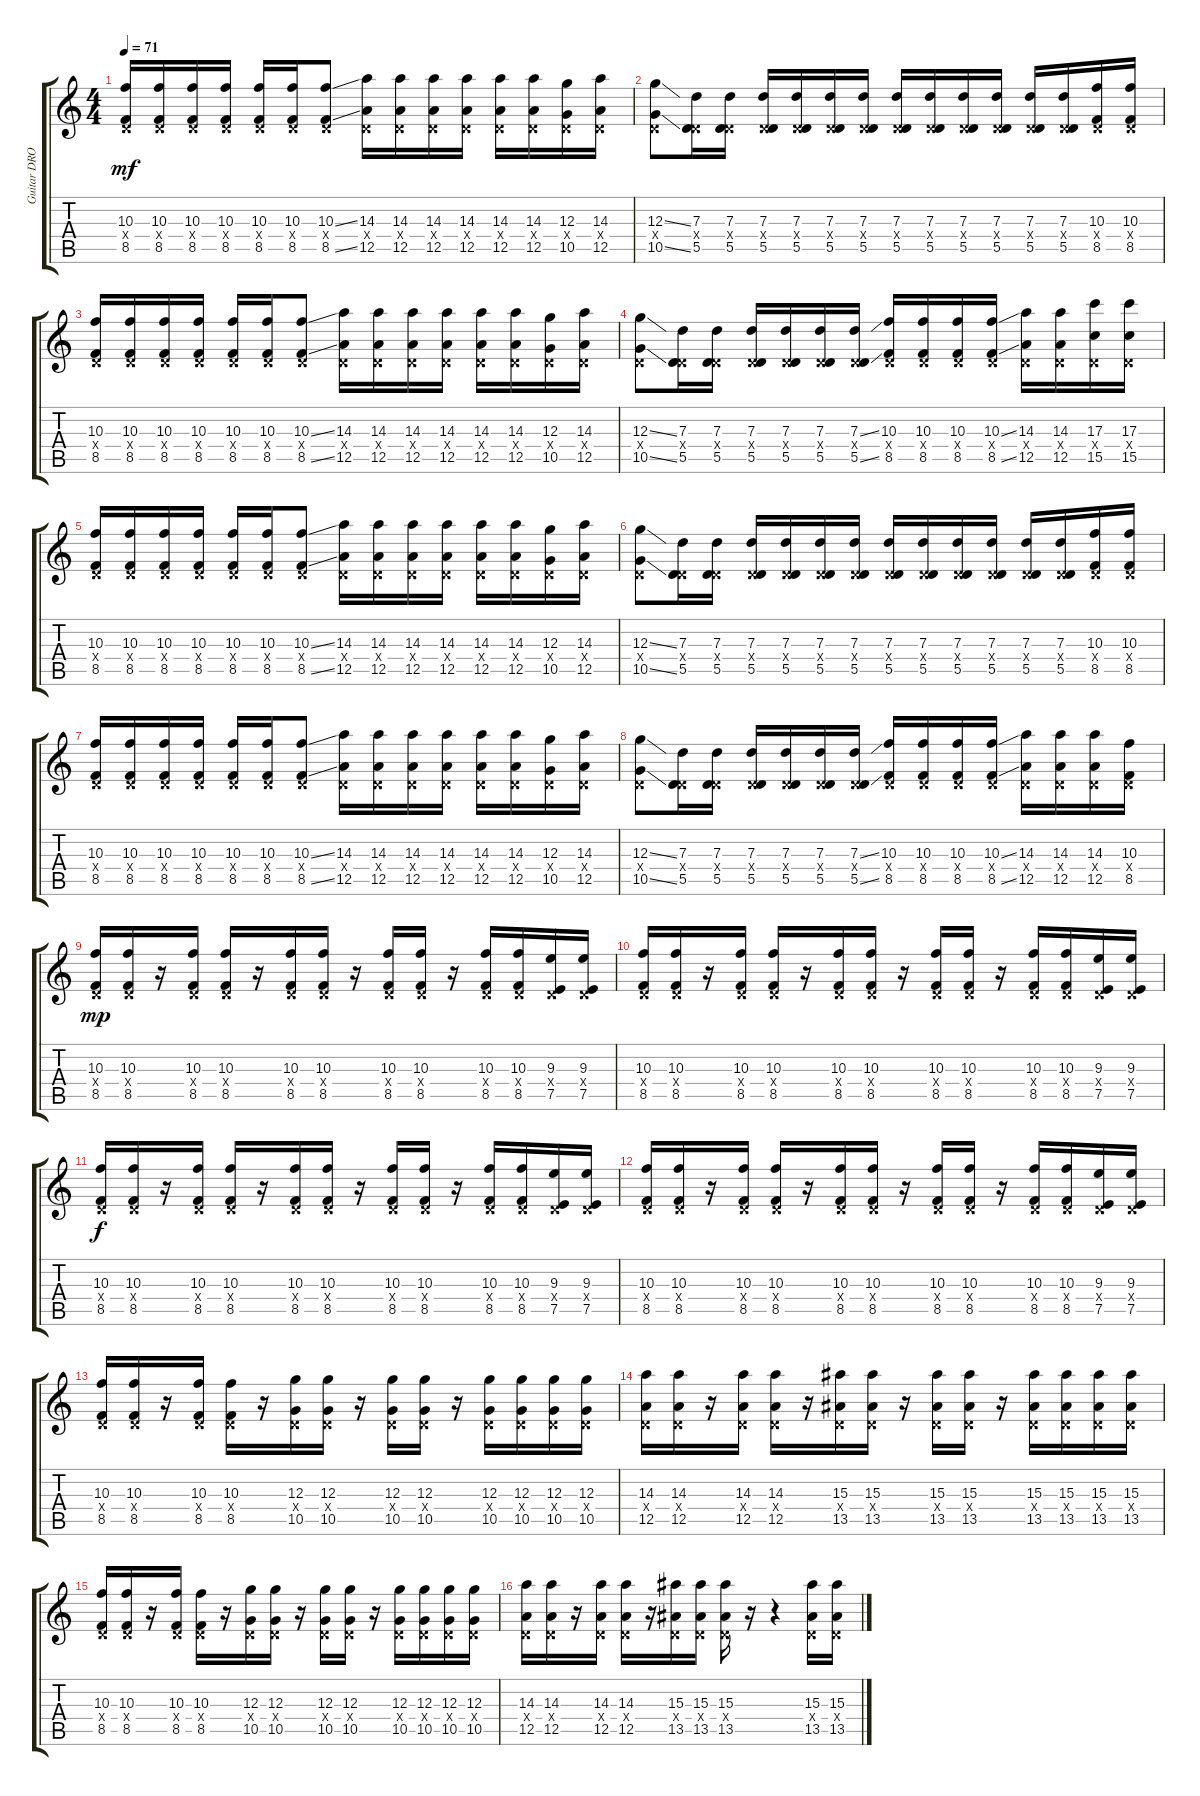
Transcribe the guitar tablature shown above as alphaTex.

\track ("Guitar DROP-D THREE" "Guitar DRO") {instrument distortionguitar}
\staff {score tabs}
\tuning (E4 B3 G3 D3 A2 D2) {hide}
\ts (4 4)
\tempo 71
\clef g2
\ks c
(10.3 0.4{x} 8.5).16{dy mf} (10.3 0.4{x} 8.5).16 (10.3 0.4{x} 8.5).16 (10.3 0.4{x} 8.5).16 (10.3 0.4{x} 8.5).16 (10.3 0.4{x} 8.5).16 (10.3{ss} 0.4{x} 8.5{ss}).8 (14.3 0.4{x} 12.5).16 (14.3 0.4{x} 12.5).16 (14.3 0.4{x} 12.5).16 (14.3 0.4{x} 12.5).16 (14.3 0.4{x} 12.5).16 (14.3 0.4{x} 12.5).16 (12.3 0.4{x} 10.5).16 (14.3 0.4{x} 12.5).16 |
(12.3{ss} 0.4{x} 10.5{ss}).8 (7.3 0.4{x} 5.5).16 (7.3 0.4{x} 5.5).16 (7.3 0.4{x} 5.5).16 (7.3 0.4{x} 5.5).16 (7.3 0.4{x} 5.5).16 (7.3 0.4{x} 5.5).16 (7.3 0.4{x} 5.5).16 (7.3 0.4{x} 5.5).16 (7.3 0.4{x} 5.5).16 (7.3 0.4{x} 5.5).16 (7.3 0.4{x} 5.5).16 (7.3 0.4{x} 5.5).16 (10.3 0.4{x} 8.5).16 (10.3 0.4{x} 8.5).16 |
(10.3 0.4{x} 8.5).16 (10.3 0.4{x} 8.5).16 (10.3 0.4{x} 8.5).16 (10.3 0.4{x} 8.5).16 (10.3 0.4{x} 8.5).16 (10.3 0.4{x} 8.5).16 (10.3{ss} 0.4{x} 8.5{ss}).8 (14.3 0.4{x} 12.5).16 (14.3 0.4{x} 12.5).16 (14.3 0.4{x} 12.5).16 (14.3 0.4{x} 12.5).16 (14.3 0.4{x} 12.5).16 (14.3 0.4{x} 12.5).16 (12.3 0.4{x} 10.5).16 (14.3 0.4{x} 12.5).16 |
(12.3{ss} 0.4{x} 10.5{ss}).8 (7.3 0.4{x} 5.5).16 (7.3 0.4{x} 5.5).16 (7.3 0.4{x} 5.5).16 (7.3 0.4{x} 5.5).16 (7.3 0.4{x} 5.5).16 (7.3{ss} 0.4{x} 5.5{ss}).16 (10.3 0.4{x} 8.5).16 (10.3 0.4{x} 8.5).16 (10.3 0.4{x} 8.5).16 (10.3{ss} 0.4{x} 8.5{ss}).16 (14.3 0.4{x} 12.5).16 (14.3 0.4{x} 12.5).16 (17.3 0.4{x} 15.5).16 (17.3 0.4{x} 15.5).16 |
(10.3 0.4{x} 8.5).16 (10.3 0.4{x} 8.5).16 (10.3 0.4{x} 8.5).16 (10.3 0.4{x} 8.5).16 (10.3 0.4{x} 8.5).16 (10.3 0.4{x} 8.5).16 (10.3{ss} 0.4{x} 8.5{ss}).8 (14.3 0.4{x} 12.5).16 (14.3 0.4{x} 12.5).16 (14.3 0.4{x} 12.5).16 (14.3 0.4{x} 12.5).16 (14.3 0.4{x} 12.5).16 (14.3 0.4{x} 12.5).16 (12.3 0.4{x} 10.5).16 (14.3 0.4{x} 12.5).16 |
(12.3{ss} 0.4{x} 10.5{ss}).8 (7.3 0.4{x} 5.5).16 (7.3 0.4{x} 5.5).16 (7.3 0.4{x} 5.5).16 (7.3 0.4{x} 5.5).16 (7.3 0.4{x} 5.5).16 (7.3 0.4{x} 5.5).16 (7.3 0.4{x} 5.5).16 (7.3 0.4{x} 5.5).16 (7.3 0.4{x} 5.5).16 (7.3 0.4{x} 5.5).16 (7.3 0.4{x} 5.5).16 (7.3 0.4{x} 5.5).16 (10.3 0.4{x} 8.5).16 (10.3 0.4{x} 8.5).16 |
(10.3 0.4{x} 8.5).16 (10.3 0.4{x} 8.5).16 (10.3 0.4{x} 8.5).16 (10.3 0.4{x} 8.5).16 (10.3 0.4{x} 8.5).16 (10.3 0.4{x} 8.5).16 (10.3{ss} 0.4{x} 8.5{ss}).8 (14.3 0.4{x} 12.5).16 (14.3 0.4{x} 12.5).16 (14.3 0.4{x} 12.5).16 (14.3 0.4{x} 12.5).16 (14.3 0.4{x} 12.5).16 (14.3 0.4{x} 12.5).16 (12.3 0.4{x} 10.5).16 (14.3 0.4{x} 12.5).16 |
(12.3{ss} 0.4{x} 10.5{ss}).8 (7.3 0.4{x} 5.5).16 (7.3 0.4{x} 5.5).16 (7.3 0.4{x} 5.5).16 (7.3 0.4{x} 5.5).16 (7.3 0.4{x} 5.5).16 (7.3{ss} 0.4{x} 5.5{ss}).16 (10.3 0.4{x} 8.5).16 (10.3 0.4{x} 8.5).16 (10.3 0.4{x} 8.5).16 (10.3{ss} 0.4{x} 8.5{ss}).16 (14.3 0.4{x} 12.5).16 (14.3 0.4{x} 12.5).16 (14.3 0.4{x} 12.5).16 (10.3 0.4{x} 8.5).16 |
(10.3 0.4{x} 8.5).16{dy mp} (10.3 0.4{x} 8.5).16 r.16 (10.3 0.4{x} 8.5).16 (10.3 0.4{x} 8.5).16 r.16 (10.3 0.4{x} 8.5).16 (10.3 0.4{x} 8.5).16 r.16 (10.3 0.4{x} 8.5).16 (10.3 0.4{x} 8.5).16 r.16 (10.3 0.4{x} 8.5).16 (10.3 0.4{x} 8.5).16 (9.3 0.4{x} 7.5).16 (9.3 0.4{x} 7.5).16 |
(10.3 0.4{x} 8.5).16 (10.3 0.4{x} 8.5).16 r.16 (10.3 0.4{x} 8.5).16 (10.3 0.4{x} 8.5).16 r.16 (10.3 0.4{x} 8.5).16 (10.3 0.4{x} 8.5).16 r.16 (10.3 0.4{x} 8.5).16 (10.3 0.4{x} 8.5).16 r.16 (10.3 0.4{x} 8.5).16 (10.3 0.4{x} 8.5).16 (9.3 0.4{x} 7.5).16 (9.3 0.4{x} 7.5).16 |
(10.3 0.4{x} 8.5).16{dy f} (10.3 0.4{x} 8.5).16 r.16 (10.3 0.4{x} 8.5).16 (10.3 0.4{x} 8.5).16 r.16 (10.3 0.4{x} 8.5).16 (10.3 0.4{x} 8.5).16 r.16 (10.3 0.4{x} 8.5).16 (10.3 0.4{x} 8.5).16 r.16 (10.3 0.4{x} 8.5).16 (10.3 0.4{x} 8.5).16 (9.3 0.4{x} 7.5).16 (9.3 0.4{x} 7.5).16 |
(10.3 0.4{x} 8.5).16 (10.3 0.4{x} 8.5).16 r.16 (10.3 0.4{x} 8.5).16 (10.3 0.4{x} 8.5).16 r.16 (10.3 0.4{x} 8.5).16 (10.3 0.4{x} 8.5).16 r.16 (10.3 0.4{x} 8.5).16 (10.3 0.4{x} 8.5).16 r.16 (10.3 0.4{x} 8.5).16 (10.3 0.4{x} 8.5).16 (9.3 0.4{x} 7.5).16 (9.3 0.4{x} 7.5).16 |
(10.3 0.4{x} 8.5).16 (10.3 0.4{x} 8.5).16 r.16 (10.3 0.4{x} 8.5).16 (10.3 0.4{x} 8.5).16 r.16 (12.3 0.4{x} 10.5).16 (12.3 0.4{x} 10.5).16 r.16 (12.3 0.4{x} 10.5).16 (12.3 0.4{x} 10.5).16 r.16 (12.3 0.4{x} 10.5).16 (12.3 0.4{x} 10.5).16 (12.3 0.4{x} 10.5).16 (12.3 0.4{x} 10.5).16 |
(14.3 0.4{x} 12.5).16 (14.3 0.4{x} 12.5).16 r.16 (14.3 0.4{x} 12.5).16 (14.3 0.4{x} 12.5).16 r.16 (15.3 0.4{x} 13.5).16 (15.3 0.4{x} 13.5).16 r.16 (15.3 0.4{x} 13.5).16 (15.3 0.4{x} 13.5).16 r.16 (15.3 0.4{x} 13.5).16 (15.3 0.4{x} 13.5).16 (15.3 0.4{x} 13.5).16 (15.3 0.4{x} 13.5).16 |
(10.3 0.4{x} 8.5).16 (10.3 0.4{x} 8.5).16 r.16 (10.3 0.4{x} 8.5).16 (10.3 0.4{x} 8.5).16 r.16 (12.3 0.4{x} 10.5).16 (12.3 0.4{x} 10.5).16 r.16 (12.3 0.4{x} 10.5).16 (12.3 0.4{x} 10.5).16 r.16 (12.3 0.4{x} 10.5).16 (12.3 0.4{x} 10.5).16 (12.3 0.4{x} 10.5).16 (12.3 0.4{x} 10.5).16 |
(14.3 0.4{x} 12.5).16 (14.3 0.4{x} 12.5).16 r.16 (14.3 0.4{x} 12.5).16 (14.3 0.4{x} 12.5).16 r.16 (15.3 0.4{x} 13.5).16 (15.3 0.4{x} 13.5).16 (15.3 0.4{x} 13.5).16 r.16 r.4 (15.3 0.4{x} 13.5).16 (15.3 0.4{x} 13.5).16
